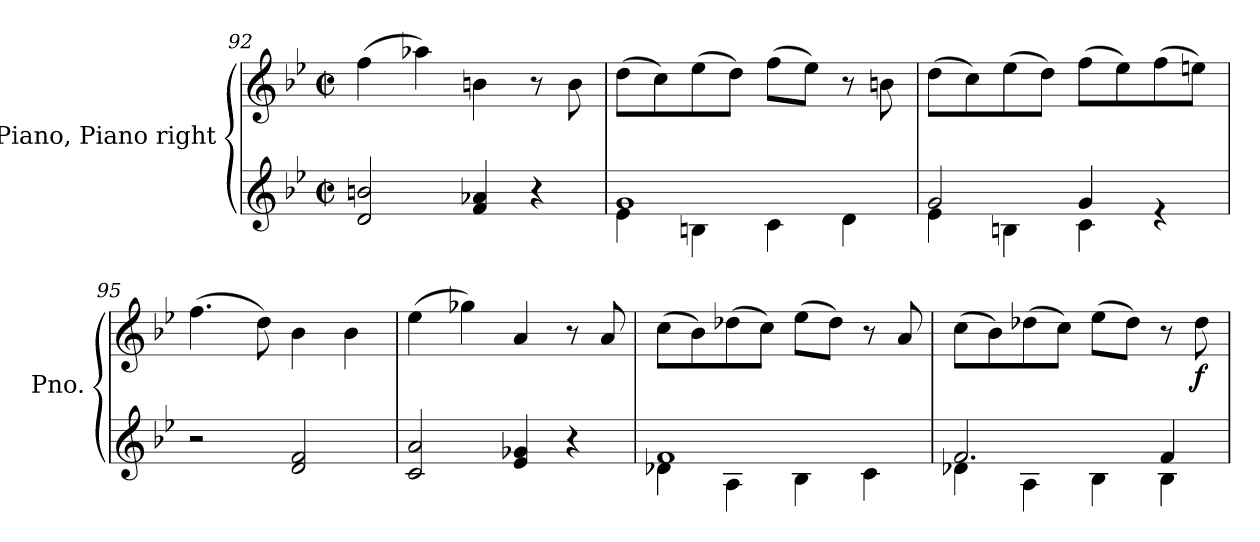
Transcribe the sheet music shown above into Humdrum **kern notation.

**kern	**kern	**dynam
*part1	*part1	*part1
*staff2	*staff1	*staff1/2
*I"Piano, Piano right	*	*
*I'Pno.	*	*
*clefG2	*clefG2	*
*k[b-e-]	*k[b-e-]	*
*M2/2	*M2/2	*
*met(c|)	*met(c|)	*
=92	=92	=92
2d/ 2bn/	(>4ff\	.
.	4aa-X\)	.
4f/ 4a-X/	4bn\	.
4r	8r	.
.	8b\	.
=93	=93	=93
*^	*	*
1g	4e-\	(>8dd\L	.
.	.	8cc\)	.
.	4Bn\	(>8ee-\	.
.	.	8dd\J)	.
.	4c\	(>8ff\L	.
.	.	8ee-\J)	.
.	4d\	8r	.
.	.	8bn\	.
=94	=94	=94	=94
2g/	4e-\	(>8dd\L	.
.	.	8cc\)	.
.	4Bn\	(>8ee-\	.
.	.	8dd\J)	.
4g/	4c\	(>8ff\L	.
.	.	8ee-\)	.
4re	4ryy	(>8ff\	.
.	.	8een\J)	.
*v	*v	*	*
=95	=95	=95
2r	(>4.ff\	.
.	8dd\)	.
2d/ 2f/	4b-\	.
.	4b-\	.
=96	=96	=96
2c/ 2a/	(>4ee-\	.
.	4gg-X\)	.
4e-/ 4g-X/	4a/	.
4r	8r	.
.	8a/	.
=97	=97	=97
*^	*	*
1f	4d-X\	(>8cc\L	.
.	.	8b-\)	.
.	4A\	(>8dd-X\	.
.	.	8cc\J)	.
.	4B-\	(>8ee-\L	.
.	.	8dd-\J)	.
.	4c\	8r	.
.	.	8a/	.
=98	=98	=98	=98
2.f/	4d-X\	(>8cc\L	.
.	.	8b-\)	.
.	4A\	(>8dd-X\	.
.	.	8cc\J)	.
.	4B-\	(>8ee-\L	.
.	.	8dd-\J)	.
4f/	4B-\	8r	.
!	!	!	!LO:DY:b
.	.	8dd-\	f
*v	*v	*	*
=	=	=
*-	*-	*-
